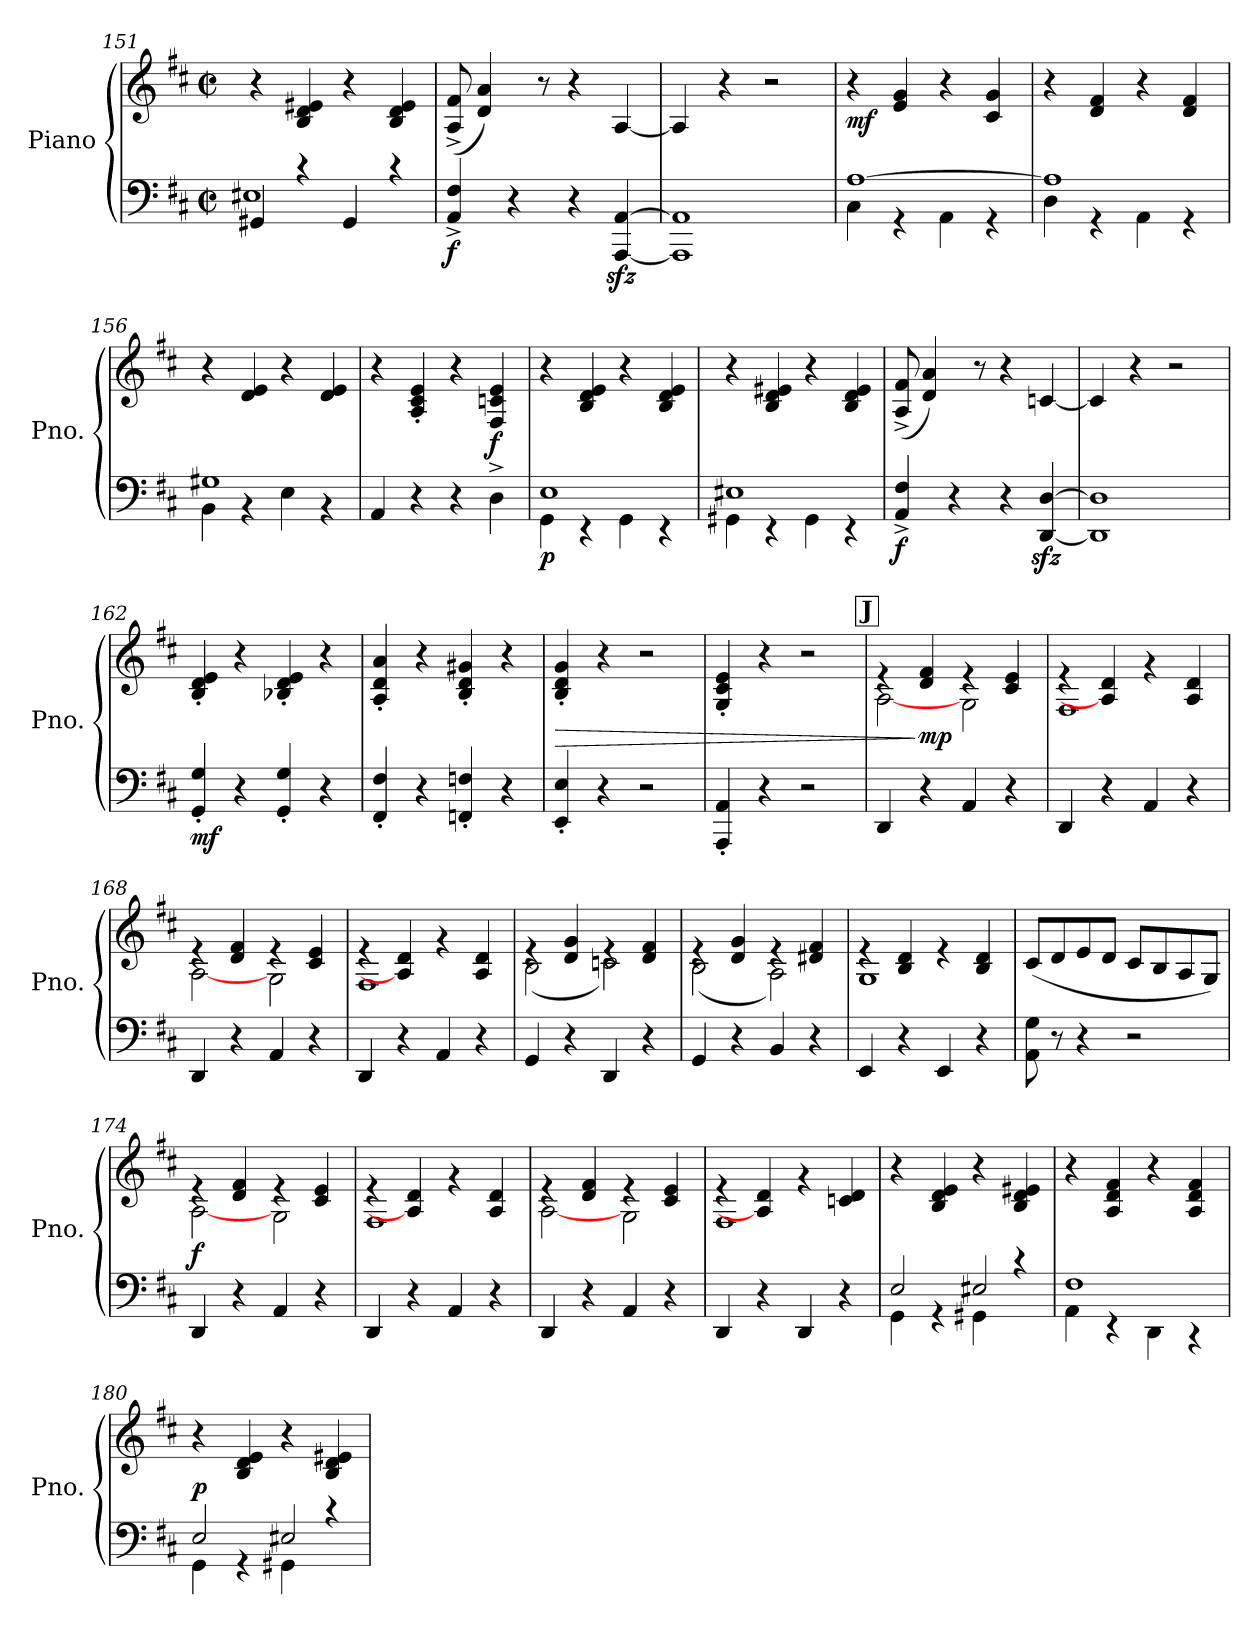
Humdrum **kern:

**kern	**kern	**dynam
*part1	*part1	*part1
*staff2	*staff1	*staff1/2
*I"Piano	*	*
*I'Pno.	*	*
!!LO:LB:g=z
*clefF4	*clefG2	*
*k[f#c#]	*k[f#c#]	*
*M4/4	*M4/4	*
*met(c|)	*met(c|)	*
=151	=151	=151
*^	*	*
4GG#X/	1E#X	4r	.
4r	.	4B/ 4d/ 4e#X/	.
4GG#/	.	4r	.
4r	.	4B/ 4d/ 4e#/	.
*v	*v	*	*
=152	=152	=152
!	!	!LO:DY:b=2
4AA/^ 4F#/^	(8A/^ 8f#/^	f
.	4d/ 4a/)	.
4r	.	.
.	8r	.
4r	4r	.
[4AAA/zz> [4AA/zz>	[4A/	.
=153	=153	=153
1AAA] 1AA]	4A/]	.
.	4r	.
.	2r	.
=154	=154	=154
*^	*	*
!	!	!	!LO:DY:b
[1A	4C#\	4r	mf
.	4r	4e/ 4g/	.
.	4AA\	4r	.
.	4r	4c#/ 4g/	.
=155	=155	=155	=155
1A]	4D\	4r	.
.	4r	4d/ 4f#/	.
.	4AA\	4r	.
.	4r	4d/ 4f#/	.
=156	=156	=156	=156
1G#X	4BB\	4r	.
.	4r	4d/ 4e/	.
.	4E\	4r	.
.	4r	4d/ 4e/	.
*v	*v	*	*
=157	=157	=157
4AA/	4r	.
4r	4A/' 4c#/' 4e/'	.
4r	4r	.
!	!	!LO:DY:a=2
4D^\	4F#/ 4cn/ 4e/	f
!!LO:LB:g=z
=158	=158	=158
*^	*	*
!	!	!	!LO:DY:b=2
1E	4GG\	4r	p
.	4r	4B/ 4d/ 4e/	.
.	4GG\	4r	.
.	4r	4B/ 4d/ 4e/	.
=159	=159	=159	=159
1E#X	4GG#X\	4r	.
.	4r	4B/ 4d/ 4e#X/	.
.	4GG#\	4r	.
.	4r	4B/ 4d/ 4e#/	.
=160	=160	=160	=160
!	!	!	!LO:DY:b=2
*v	*v	*	*
4AA/^ 4F#/^	(8A/^ 8f#/^	f
.	4d/ 4a/)	.
4r	.	.
.	8r	.
4r	4r	.
[4DD/zz> [4D/zz>	[4cn/	.
=161	=161	=161
1DD] 1D]	4c/]	.
.	4r	.
.	2r	.
=162	=162	=162
!	!	!LO:DY:b=2
4GG/' 4G/'	4B/' 4d/' 4e/'	mf
4r	4r	.
4GG/' 4G/'	4B-X/' 4d/' 4e/'	.
4r	4r	.
=163	=163	=163
4FF#/' 4F#/'	4A/' 4d/' 4a/'	.
4r	4r	.
4FFn/' 4Fn/'	4B/' 4d/' 4g#X/'	.
4r	4r	.
=164	=164	=164
!	!	!LO:HP:b
4EE/' 4E/'	4B/' 4d/' 4g/'	>
4r	4r	.
2r	2r	.
=165	=165	=165
4AAA/' 4AA/'	4G/' 4c#/' 4e/'	.
4r	4r	.
2r	2r	.
!!LO:LB:g=z
!!LO:REH:place=s1:a:B:fs=14:t=J
=166	=166	=166
*	*^	*
4DD/	4re	[2A\	.
!	!	!	!LO:DY:n=1:b
4r	4d/ 4f#/	.	] mp
4AA/	4re	2G\	.
4r	4c#/ 4e/	.	.
=167	=167	=167	=167
4DD/	4re	1F#	.
4r	4A/] 4d/	.	.
4AA/	4rg	.	.
4r	4A/ 4d/	.	.
=168	=168	=168	=168
4DD/	4re	[2A\	.
4r	4d/ 4f#/	.	.
4AA/	4re	2G\	.
4r	4c#/ 4e/	.	.
=169	=169	=169	=169
4DD/	4re	1F#	.
4r	4A/] 4d/	.	.
4AA/	4rg	.	.
4r	4A/ 4d/	.	.
=170	=170	=170	=170
4GG/	4re	(2B\	.
4r	4d/ 4g/	.	.
4DD/	4re	2cn\)	.
4r	4d/ 4f#/	.	.
=171	=171	=171	=171
4GG/	4re	(2B\	.
4r	4d/ 4g/	.	.
4BB/	4re	2A\)	.
4r	4d#X/ 4f#/	.	.
=172	=172	=172	=172
4EE/	4re	1G	.
4r	4B/ 4d/	.	.
4EE/	4re	.	.
4r	4B/ 4d/	.	.
*	*v	*v	*
!!LO:LB:g=z
=173	=173	=173
8AA\ 8G\	(8c#/L	.
8r	8d/	.
4r	8e/	.
.	8d/J	.
2r	8c#/L	.
.	8B/	.
.	8A/	.
.	8G/J)	.
=174	=174	=174
*	*^	*
!	!	!	!LO:DY:a=2
4DD/	4re	[2A\	f
4r	4d/ 4f#/	.	.
4AA/	4re	2G\	.
4r	4c#/ 4e/	.	.
=175	=175	=175	=175
4DD/	4re	1F#	.
4r	4A/] 4d/	.	.
4AA/	4rg	.	.
4r	4A/ 4d/	.	.
=176	=176	=176	=176
4DD/	4re	[2A\	.
4r	4d/ 4f#/	.	.
4AA/	4re	2G\	.
4r	4c#/ 4e/	.	.
=177	=177	=177	=177
4DD/	4re	1F#	.
4r	4A/] 4d/	.	.
4DD/	4rg	.	.
4r	4cn/ 4d/	.	.
*	*v	*v	*
=178	=178	=178
*^	*	*
2E/	4GG\	4r	.
.	4r	4B/ 4d/ 4e/	.
4GG#X\	2E#X/	4r	.
4r	.	4B/ 4d/ 4e#X/	.
!!LO:PB:g=z
=179	=179	=179	=179
1F#	4AA\	4r	.
.	4r	4A/ 4d/ 4f#/	.
.	4DD\	4r	.
.	4r	4A/ 4d/ 4f#/	.
=180	=180	=180	=180
!	!	!	!LO:DY:a=2
2E/	4GG\	4r	p
.	4r	4B/ 4d/ 4e/	.
4GG#X\	2E#X/	4r	.
4r	.	4B/ 4d/ 4e#X/	.
*v	*v	*	*
=	=	=
*-	*-	*-
